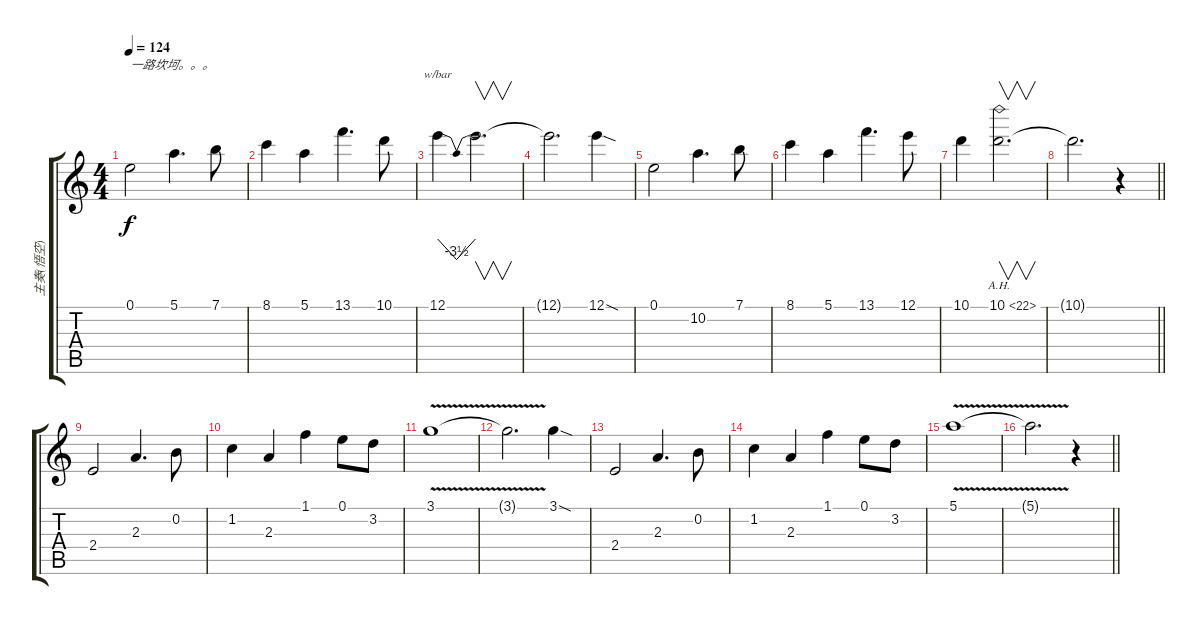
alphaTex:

\track ("主奏(悟空)" "主奏(悟空)") {instrument distortionguitar}
\staff {score tabs}
\tuning (E4 B3 G3 D3 A2 E2) {hide}
\ts (4 4)
\tempo 124
\clef g2
\ks c
0.1.2{txt "一路坎坷。。。" dy f volume 13 balance 2 instrument distortionguitar} 5.1.4{d} 7.1.8 |
8.1.4 5.1.4 13.1.4{d} 10.1.8 |
12.1.4{tbe (dip default 0 0 30 -14 60 0)} 12.1{t}.2{v d} |
12.1{t}.2{d} 12.1{sod}.4 |
0.1.2 10.2.4{d} 7.1.8 |
8.1.4 5.1.4 13.1.4{d} 12.1.8 |
10.1.4 10.1{ah 12}.2{v d} |
\barLineRight lightlight
10.1{t}.2{d} r.4 |
2.4.2 2.3.4{d} 0.2.8 |
1.2.4 2.3.4 1.1.4 0.1.8 3.2.8 |
3.1{v}.1 |
3.1{t}.2{d} 3.1{sod}.4 |
2.4.2 2.3.4{d} 0.2.8 |
1.2.4 2.3.4 1.1.4 0.1.8 3.2.8 |
5.1{v}.1 |
\barLineRight lightlight
5.1{t}.2{d} r.4
